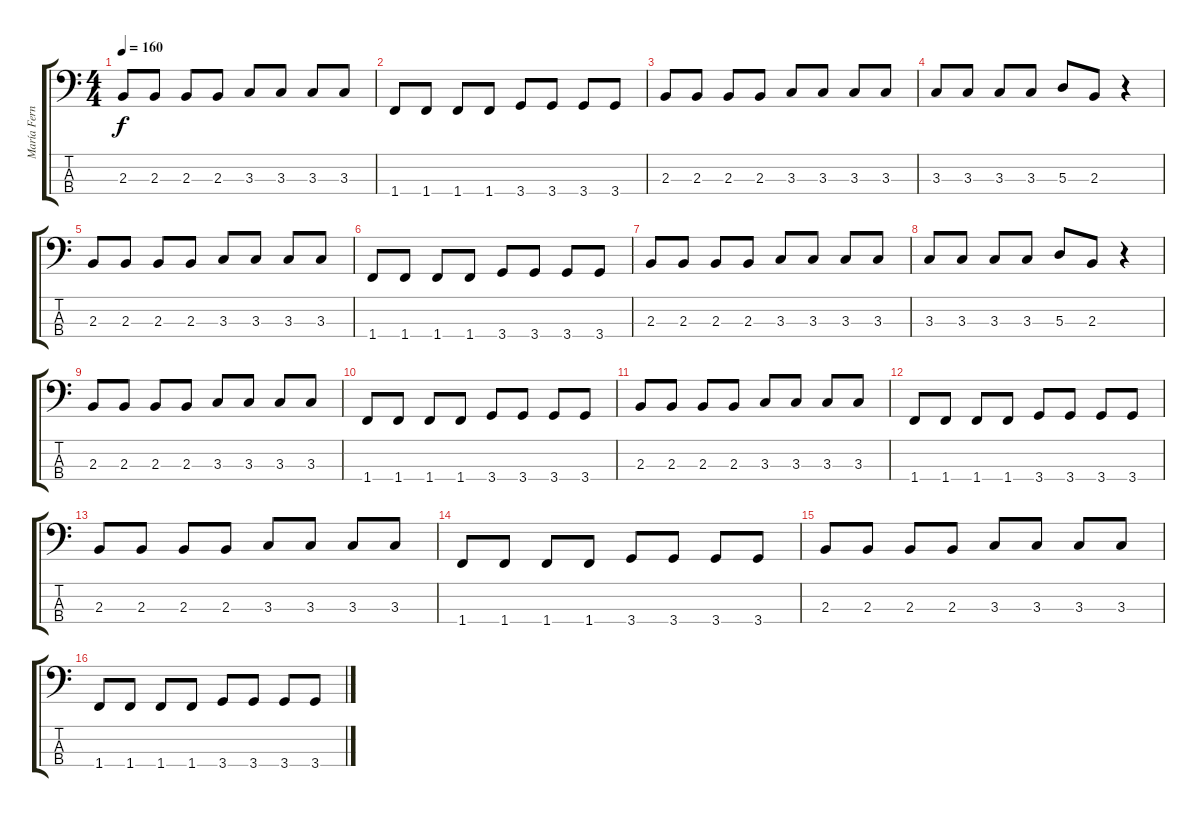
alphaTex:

\track ("María Fernanda Aldana (Bajo)" "María Fern") {instrument electricbassfinger}
\staff {score tabs}
\tuning (G2 D2 A1 E1) {hide}
\ts (4 4)
\tempo 160
\clef f4
\ks c
2.3.8{dy f instrument electricbassfinger} 2.3.8 2.3.8 2.3.8 3.3.8 3.3.8 3.3.8 3.3.8 |
1.4.8 1.4.8 1.4.8 1.4.8 3.4.8 3.4.8 3.4.8 3.4.8 |
2.3.8 2.3.8 2.3.8 2.3.8 3.3.8 3.3.8 3.3.8 3.3.8 |
3.3.8 3.3.8 3.3.8 3.3.8 5.3.8 2.3.8 r.4 |
2.3.8 2.3.8 2.3.8 2.3.8 3.3.8 3.3.8 3.3.8 3.3.8 |
1.4.8 1.4.8 1.4.8 1.4.8 3.4.8 3.4.8 3.4.8 3.4.8 |
2.3.8 2.3.8 2.3.8 2.3.8 3.3.8 3.3.8 3.3.8 3.3.8 |
3.3.8 3.3.8 3.3.8 3.3.8 5.3.8 2.3.8 r.4 |
2.3.8 2.3.8 2.3.8 2.3.8 3.3.8 3.3.8 3.3.8 3.3.8 |
1.4.8 1.4.8 1.4.8 1.4.8 3.4.8 3.4.8 3.4.8 3.4.8 |
2.3.8 2.3.8 2.3.8 2.3.8 3.3.8 3.3.8 3.3.8 3.3.8 |
1.4.8 1.4.8 1.4.8 1.4.8 3.4.8 3.4.8 3.4.8 3.4.8 |
2.3.8 2.3.8 2.3.8 2.3.8 3.3.8 3.3.8 3.3.8 3.3.8 |
1.4.8 1.4.8 1.4.8 1.4.8 3.4.8 3.4.8 3.4.8 3.4.8 |
2.3.8 2.3.8 2.3.8 2.3.8 3.3.8 3.3.8 3.3.8 3.3.8 |
1.4.8 1.4.8 1.4.8 1.4.8 3.4.8 3.4.8 3.4.8 3.4.8
